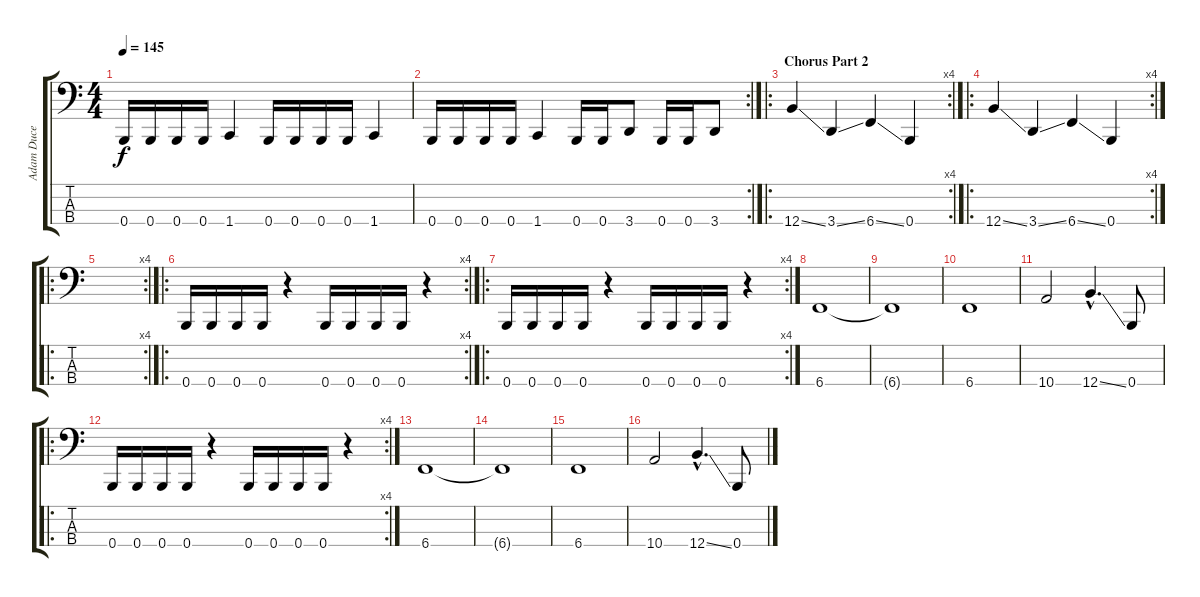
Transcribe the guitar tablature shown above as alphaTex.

\track ("Adam Duce" "Adam Duce") {instrument electricbasspick}
\staff {score tabs}
\tuning (E2 B1 Gb1 B0) {hide}
\ts (4 4)
\tempo 145
\clef f4
\ks c
0.4.16{dy f} 0.4.16 0.4.16 0.4.16 1.4.4 0.4.16 0.4.16 0.4.16 0.4.16 1.4.4 |
\rc 2
0.4.16 0.4.16 0.4.16 0.4.16 1.4.4 0.4.16 0.4.16 3.4.8 0.4.16 0.4.16 3.4.8 |
\ro
\rc 4
\section ("" "Chorus Part 2")
12.4{ss}.4 3.4{ss}.4 6.4{ss}.4 0.4.4 |
\ro
\rc 4
12.4{ss}.4 3.4{ss}.4 6.4{ss}.4 0.4.4 |
\ro
\rc 4
|
\ro
\rc 4
0.4.16 0.4.16 0.4.16 0.4.16 r.4 0.4.16 0.4.16 0.4.16 0.4.16 r.4 |
\ro
\rc 4
0.4.16 0.4.16 0.4.16 0.4.16 r.4 0.4.16 0.4.16 0.4.16 0.4.16 r.4 |
6.4.1 |
6.4{t}.1 |
6.4.1 |
10.4.2 12.4{ss hac}.4{d} 0.4.8 |
\ro
\rc 4
0.4.16 0.4.16 0.4.16 0.4.16 r.4 0.4.16 0.4.16 0.4.16 0.4.16 r.4 |
6.4.1 |
6.4{t}.1 |
6.4.1 |
10.4.2 12.4{ss hac}.4{d} 0.4.8
